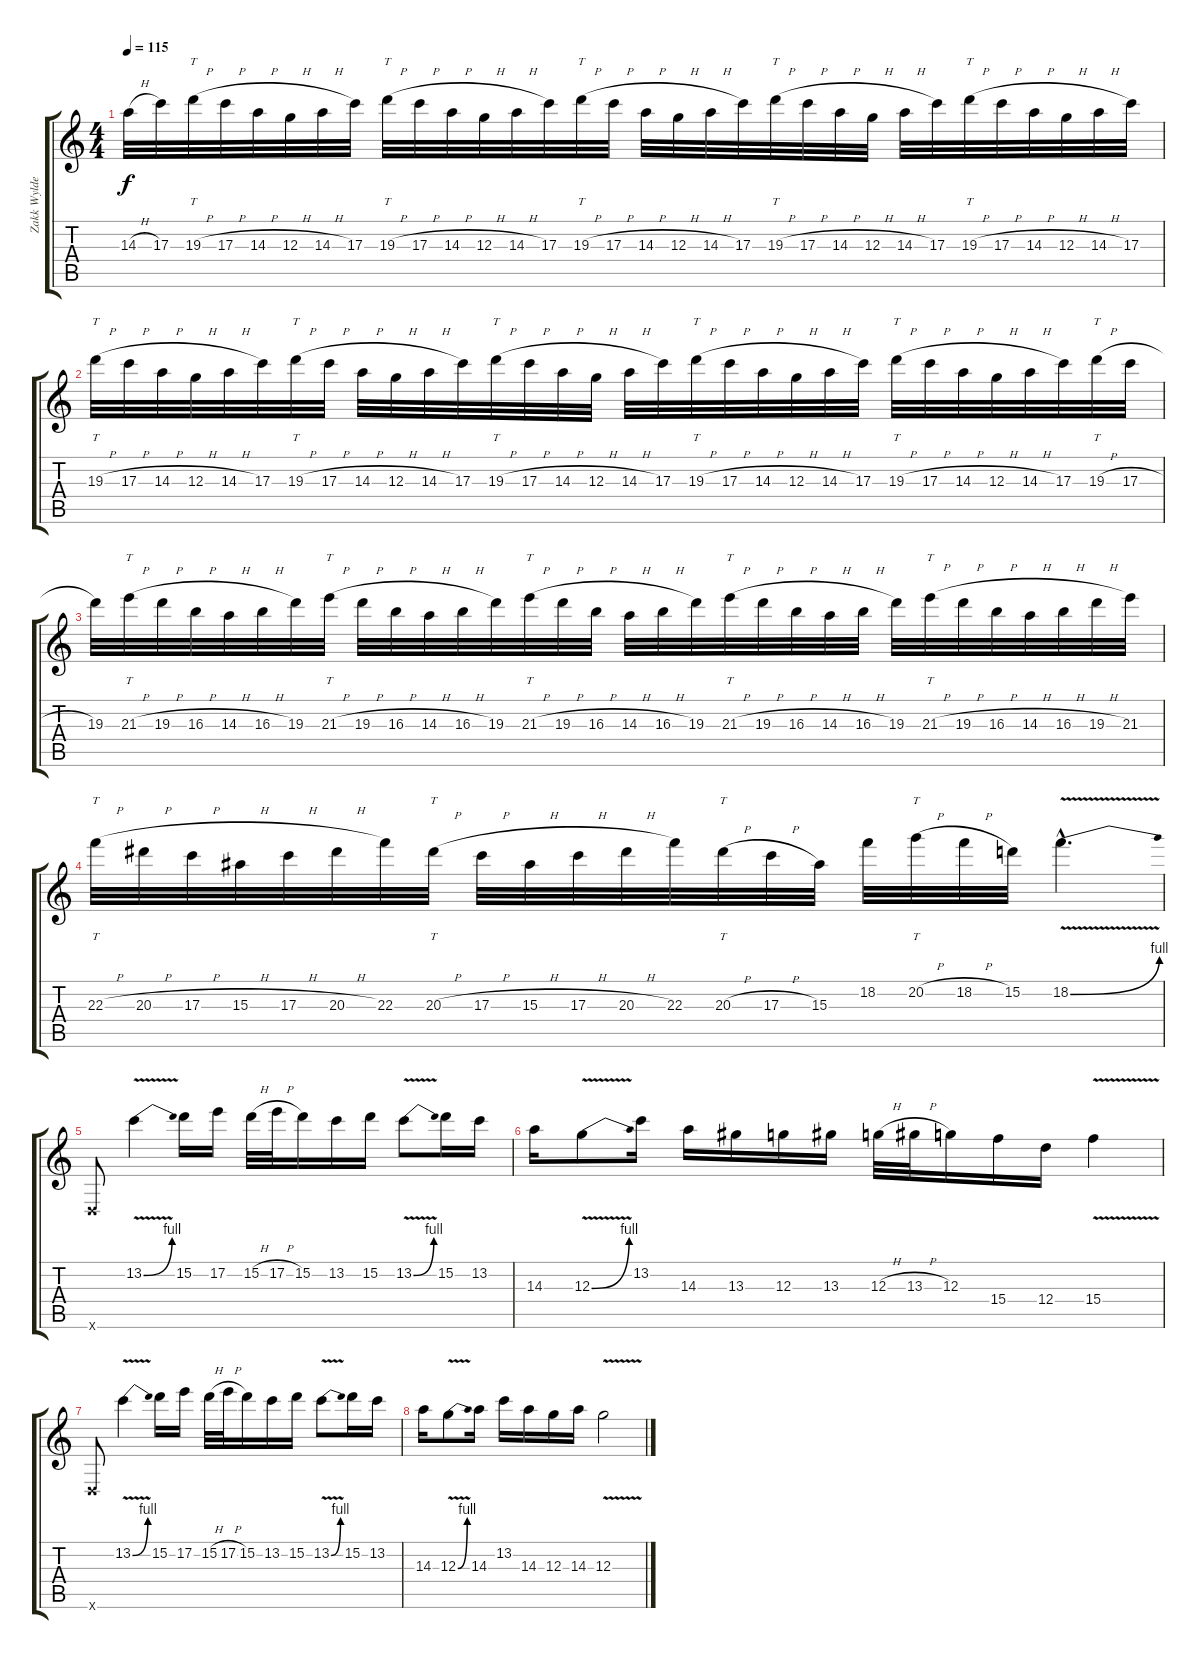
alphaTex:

\track ("Zakk Wylde" "Zakk Wylde") {instrument distortionguitar}
\staff {score tabs}
\tuning (E4 B3 G3 D3 A2 D2) {hide}
\ts (4 4)
\tempo 115
\clef g2
\ks c
14.3{h}.32{dy f} 17.3.32 19.3{h}.32{tt} 17.3{h}.32 14.3{h}.32 12.3{h}.32 14.3{h}.32 17.3.32 19.3{h}.32{tt} 17.3{h}.32 14.3{h}.32 12.3{h}.32 14.3{h}.32 17.3.32 19.3{h}.32{tt} 17.3{h}.32 14.3{h}.32 12.3{h}.32 14.3{h}.32 17.3.32 19.3{h}.32{tt} 17.3{h}.32 14.3{h}.32 12.3{h}.32 14.3{h}.32 17.3.32 19.3{h}.32{tt} 17.3{h}.32 14.3{h}.32 12.3{h}.32 14.3{h}.32 17.3.32 |
19.3{h}.32{tt} 17.3{h}.32 14.3{h}.32 12.3{h}.32 14.3{h}.32 17.3.32 19.3{h}.32{tt} 17.3{h}.32 14.3{h}.32 12.3{h}.32 14.3{h}.32 17.3.32 19.3{h}.32{tt} 17.3{h}.32 14.3{h}.32 12.3{h}.32 14.3{h}.32 17.3.32 19.3{h}.32{tt} 17.3{h}.32 14.3{h}.32 12.3{h}.32 14.3{h}.32 17.3.32 19.3{h}.32{tt} 17.3{h}.32 14.3{h}.32 12.3{h}.32 14.3{h}.32 17.3.32 19.3{h}.32{tt} 17.3{h}.32 |
19.3.32 21.3{h}.32{tt} 19.3{h}.32 16.3{h}.32 14.3{h}.32 16.3{h}.32 19.3.32 21.3{h}.32{tt} 19.3{h}.32 16.3{h}.32 14.3{h}.32 16.3{h}.32 19.3.32 21.3{h}.32{tt} 19.3{h}.32 16.3{h}.32 14.3{h}.32 16.3{h}.32 19.3.32 21.3{h}.32{tt} 19.3{h}.32 16.3{h}.32 14.3{h}.32 16.3{h}.32 19.3.32 21.3{h}.32{tt} 19.3{h}.32 16.3{h}.32 14.3{h}.32 16.3{h}.32 19.3{h}.32 21.3.32 |
22.3{h}.32{tt} 20.3{h}.32 17.3{h}.32 15.3{h}.32 17.3{h}.32 20.3{h}.32 22.3.32 20.3{h}.32{tt} 17.3{h}.32 15.3{h}.32 17.3{h}.32 20.3{h}.32 22.3.32 20.3{h}.32{tt} 17.3{h}.32 15.3.32 18.2.32 20.2{h}.32{tt} 18.2{h}.32 15.2.32 18.2{be (bend 0 0 60 4) v hac}.4{d} |
0.6{x}.8 13.2{be (bend 0 0 60 4) v}.4 15.2.16 17.2.16 15.2{h}.32 17.2{h}.32 15.2.16 13.2.16 15.2.16 13.2{be (bend 0 0 60 4) v}.8 15.2.16 13.2.16 |
14.3.16 12.3{be (bend 0 0 60 4) v}.8 13.2.16 14.3.16 13.3.16 12.3.16 13.3.16 12.3{h}.32 13.3{h}.32 12.3.16 15.4.16 12.4.16 15.4{v}.4 |
0.6{x}.8 13.2{be (bend 0 0 60 4) v}.4 15.2.16 17.2.16 15.2{h}.32 17.2{h}.32 15.2.16 13.2.16 15.2.16 13.2{be (bend 0 0 60 4) v}.8 15.2.16 13.2.16 |
14.3.16 12.3{be (bend 0 0 60 4) v}.8 14.3.16 13.2.16 14.3.16 12.3.16 14.3.16 12.3{v}.2
